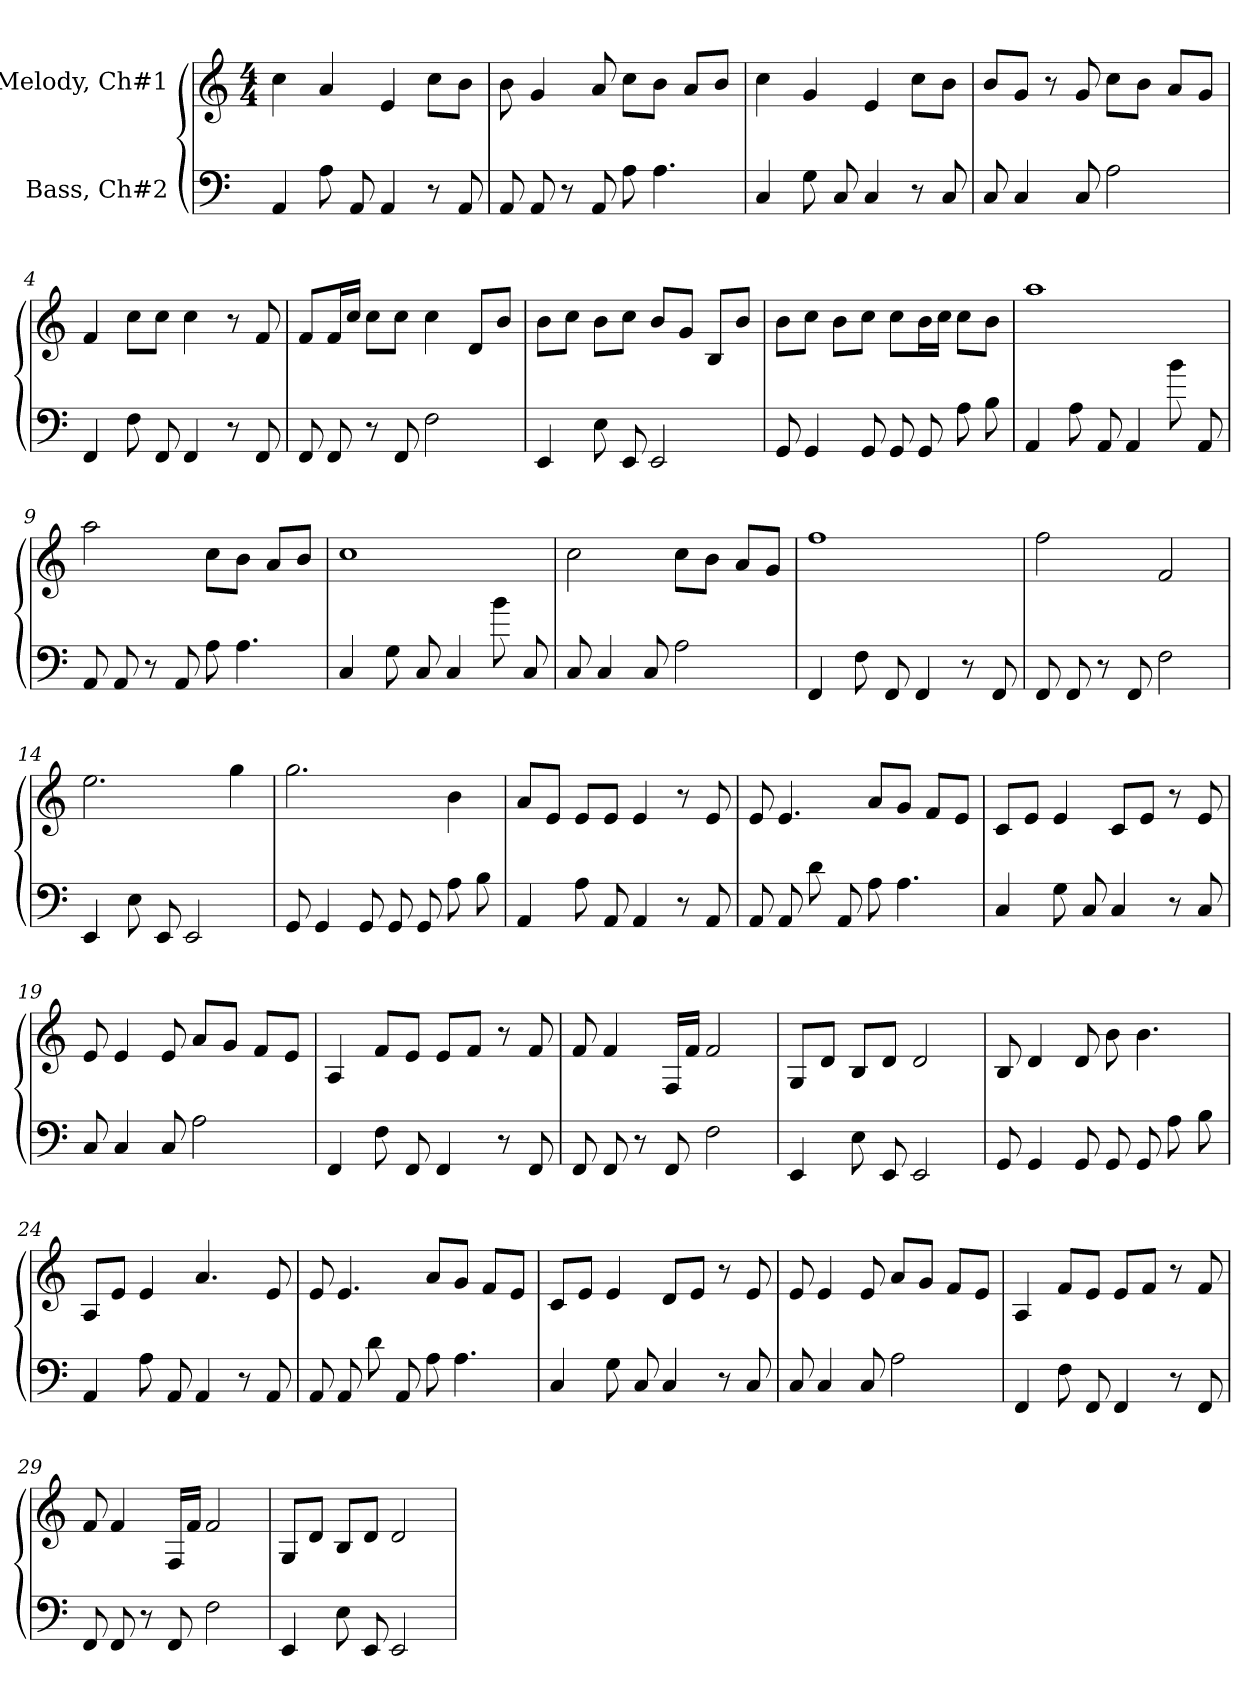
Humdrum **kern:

**kern	**kern
*part2	*part1
*staff2	*staff1
*I"Bass, Ch#2	*I"Melody, Ch#1
*clefF4	*
*	*M4/4
*MM117	*MM117
=	=
4AA	4cc
8A	4a
8AA	.
4AA	4e
8r	8ccL
8AA	8bJ
=1	=1
8AA	8b
8AA	4g
8r	.
8AA	8a
8A	8ccL
4.A	8bJ
.	8aL
.	8bJ
=2	=2
4C	4cc
8G	4g
8C	.
4C	4e
8r	8ccL
8C	8bJ
=3	=3
8C	8bL
4C	8gJ
.	8r
8C	8g
2A	8ccL
.	8bJ
.	8aL
.	8gJ
=4	=4
4FF	4f
8F	8ccL
8FF	8ccJ
4FF	4cc
8r	8r
8FF	8f
=5	=5
8FF	8fL
8FF	16fL
.	16ccJJ
8r	8ccL
8FF	8ccJ
2F	4cc
.	8dL
.	8bJ
=6	=6
4EE	8bL
.	8ccJ
8E	8bL
8EE	8ccJ
2EE	8bL
.	8gJ
.	8BL
.	8bJ
=7	=7
8GG	8bL
4GG	8ccJ
.	8bL
8GG	8ccJ
8GG	8ccL
8GG	16bL
.	16ccJJ
8A	8ccL
8B	8bJ
=8	=8
4AA	1aa
8A	.
8AA	.
4AA	.
8b	.
8AA	.
=9	=9
8AA	2aa
8AA	.
8r	.
8AA	.
8A	8ccL
4.A	8bJ
.	8aL
.	8bJ
=10	=10
4C	1cc
8G	.
8C	.
4C	.
8b	.
8C	.
=11	=11
8C	2cc
4C	.
8C	.
2A	8ccL
.	8bJ
.	8aL
.	8gJ
=12	=12
4FF	1ff
8F	.
8FF	.
4FF	.
8r	.
8FF	.
=13	=13
8FF	2ff
8FF	.
8r	.
8FF	.
2F	2f
=14	=14
4EE	2.ee
8E	.
8EE	.
2EE	.
.	4gg
=15	=15
8GG	2.gg
4GG	.
8GG	.
8GG	.
8GG	.
8A	4b
8B	.
=16	=16
4AA	8aL
.	8eJ
8A	8eL
8AA	8eJ
4AA	4e
8r	8r
8AA	8e
=17	=17
8AA	8e
8AA	4.e
8d	.
8AA	.
8A	8aL
4.A	8gJ
.	8fL
.	8eJ
=18	=18
4C	8cL
.	8eJ
8G	4e
8C	.
4C	8cL
.	8eJ
8r	8r
8C	8e
=19	=19
8C	8e
4C	4e
8C	8e
2A	8aL
.	8gJ
.	8fL
.	8eJ
=20	=20
4FF	4A
8F	8fL
8FF	8eJ
4FF	8eL
.	8fJ
8r	8r
8FF	8f
=21	=21
8FF	8f
8FF	4f
8r	.
8FF	16FLL
.	16fJJ
2F	2f
=22	=22
4EE	8GL
.	8dJ
8E	8BL
8EE	8dJ
2EE	2d
=23	=23
8GG	8B
4GG	4d
8GG	8d
8GG	8b
8GG	4.b
8A	.
8B	.
=24	=24
4AA	8AL
.	8eJ
8A	4e
8AA	.
4AA	4.a
8r	.
8AA	8e
=25	=25
8AA	8e
8AA	4.e
8d	.
8AA	.
8A	8aL
4.A	8gJ
.	8fL
.	8eJ
=26	=26
4C	8cL
.	8eJ
8G	4e
8C	.
4C	8dL
.	8eJ
8r	8r
8C	8e
=27	=27
8C	8e
4C	4e
8C	8e
2A	8aL
.	8gJ
.	8fL
.	8eJ
=28	=28
4FF	4A
8F	8fL
8FF	8eJ
4FF	8eL
.	8fJ
8r	8r
8FF	8f
=29	=29
8FF	8f
8FF	4f
8r	.
8FF	16FLL
.	16fJJ
2F	2f
=30	=30
4EE	8GL
.	8dJ
8E	8BL
8EE	8dJ
2EE	2d
=	=
*-	*-
